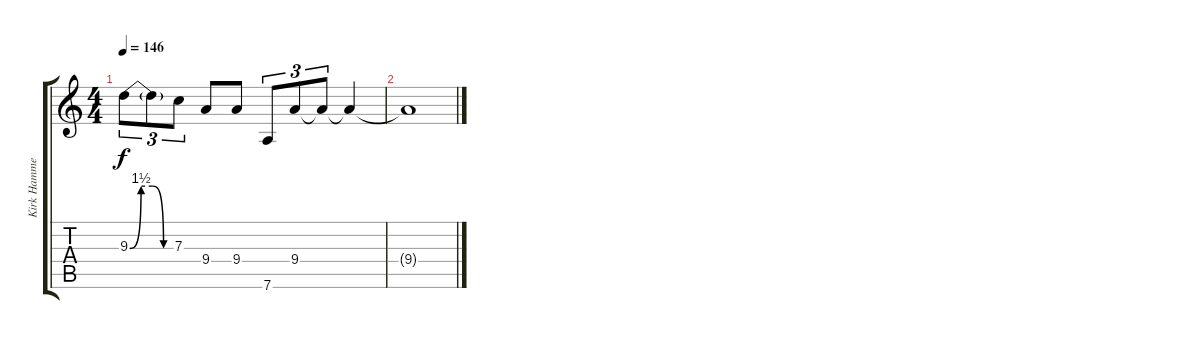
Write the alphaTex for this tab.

\track ("Kirk Hammett" "Kirk Hamme") {instrument distortionguitar}
\staff {score tabs}
\tuning (D4 A3 F3 C3 G2 D2) {hide}
\ts (4 4)
\tempo 146
\clef g2
\ks c
9.3{be (custom 0 0 15 6 30 6 45 0 60 0)}.8{tu (3 2) dy f} 9.3{t}.8{tu (3 2)} 7.3.8{tu (3 2)} 9.4.8 9.4.8 7.6.8{tu (3 2)} 9.4.8{tu (3 2)} 9.4{t}.8{tu (3 2)} 9.4{t}.4 |
9.4{t}.1
